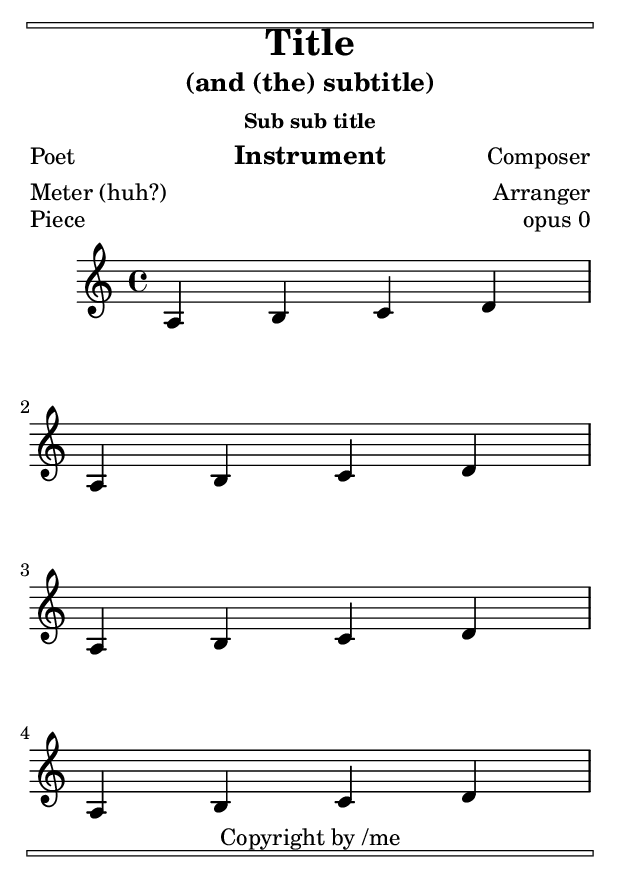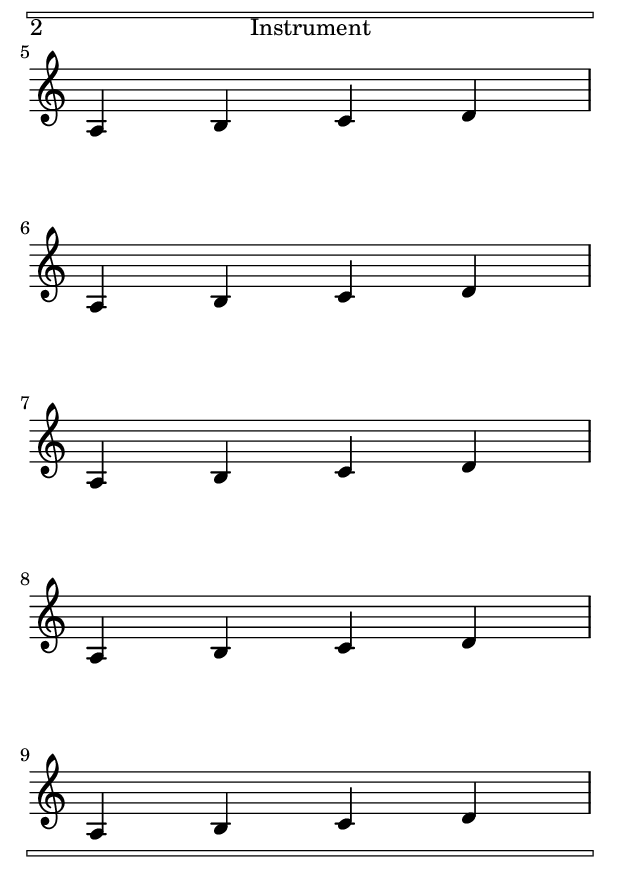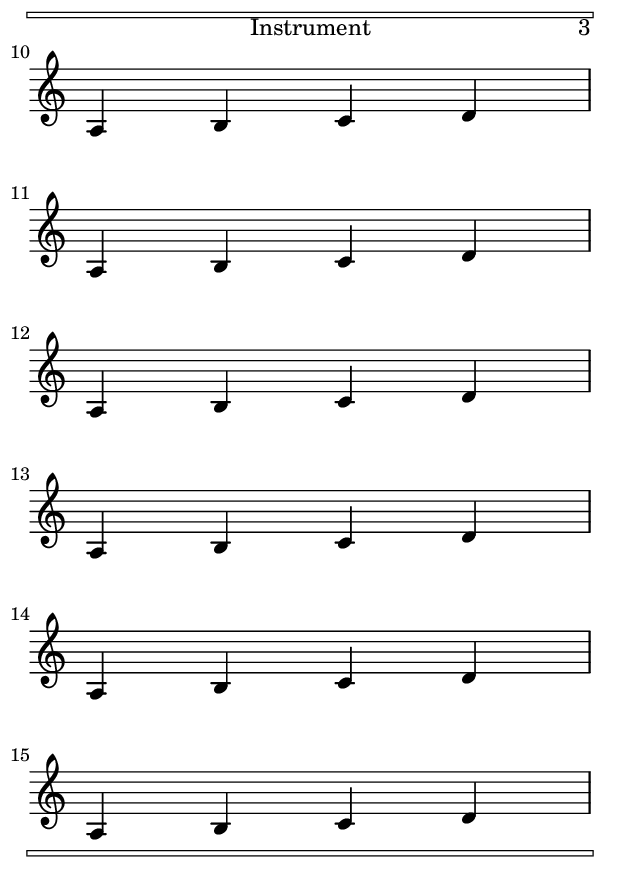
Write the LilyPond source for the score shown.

\version "2.10.0"

\header {

  texidoc = "Stress optimal page breaking.  This should look
    nice and even on 4 a6 pages. "

  
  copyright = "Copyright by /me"
  
  title = "Title"
  subtitle = "(and (the) subtitle)"
  subsubtitle = "Sub sub title"
  poet = "Poet"
  composer = "Composer"
  texttranslator = "Text Translator"
  meter = "Meter (huh?)"
  arranger = "Arranger"
  instrument = "Instrument"
  piece = "Piece"
  opus = "opus 0"

  
}

\paper {
  ragged-last-bottom = ##f

  bookTitleMarkup = \markup {
    \override #'(baseline-skip . -3)
    \column {
      \box \fill-line { \teeny " " " " }
      \bookTitleMarkup
    }
  }
  oddHeaderMarkup = \markup \on-the-fly #not-first-page {
    \override #'(baseline-skip . -3)
    \column {
      \box \fill-line { \teeny " " " " }
      \line { \oddHeaderMarkup }
    }
  }
  evenHeaderMarkup = \markup {
    \override #'(baseline-skip . -3)
    \column {
      \box \fill-line { \teeny " " " " }
      \line { \evenHeaderMarkup }
    }
  }
  oddFooterMarkup = \markup {
    \override #'(baseline-skip . -3)
    \column {
	\oddFooterMarkup
	\box \fill-line { \teeny " " " " }
    }
  }
  
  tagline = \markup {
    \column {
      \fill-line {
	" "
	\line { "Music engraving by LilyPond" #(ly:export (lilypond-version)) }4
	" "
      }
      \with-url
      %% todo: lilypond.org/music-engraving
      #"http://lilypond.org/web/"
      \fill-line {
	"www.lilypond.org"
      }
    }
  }
}

#(set-default-paper-size "a6" 'portrait)

\book {    
  \score {
    \new Staff \relative c' {
      %% 19: ideally cramped
      %% Calculating page breaks...[6][11][16]
      %%\repeat unfold 19 { a b c d \break }
      %% 15: test even distribution
      %% Calculating page breaks...[5][9][13]
      \repeat unfold 15 { a b c d \break }
    }
  }
}
